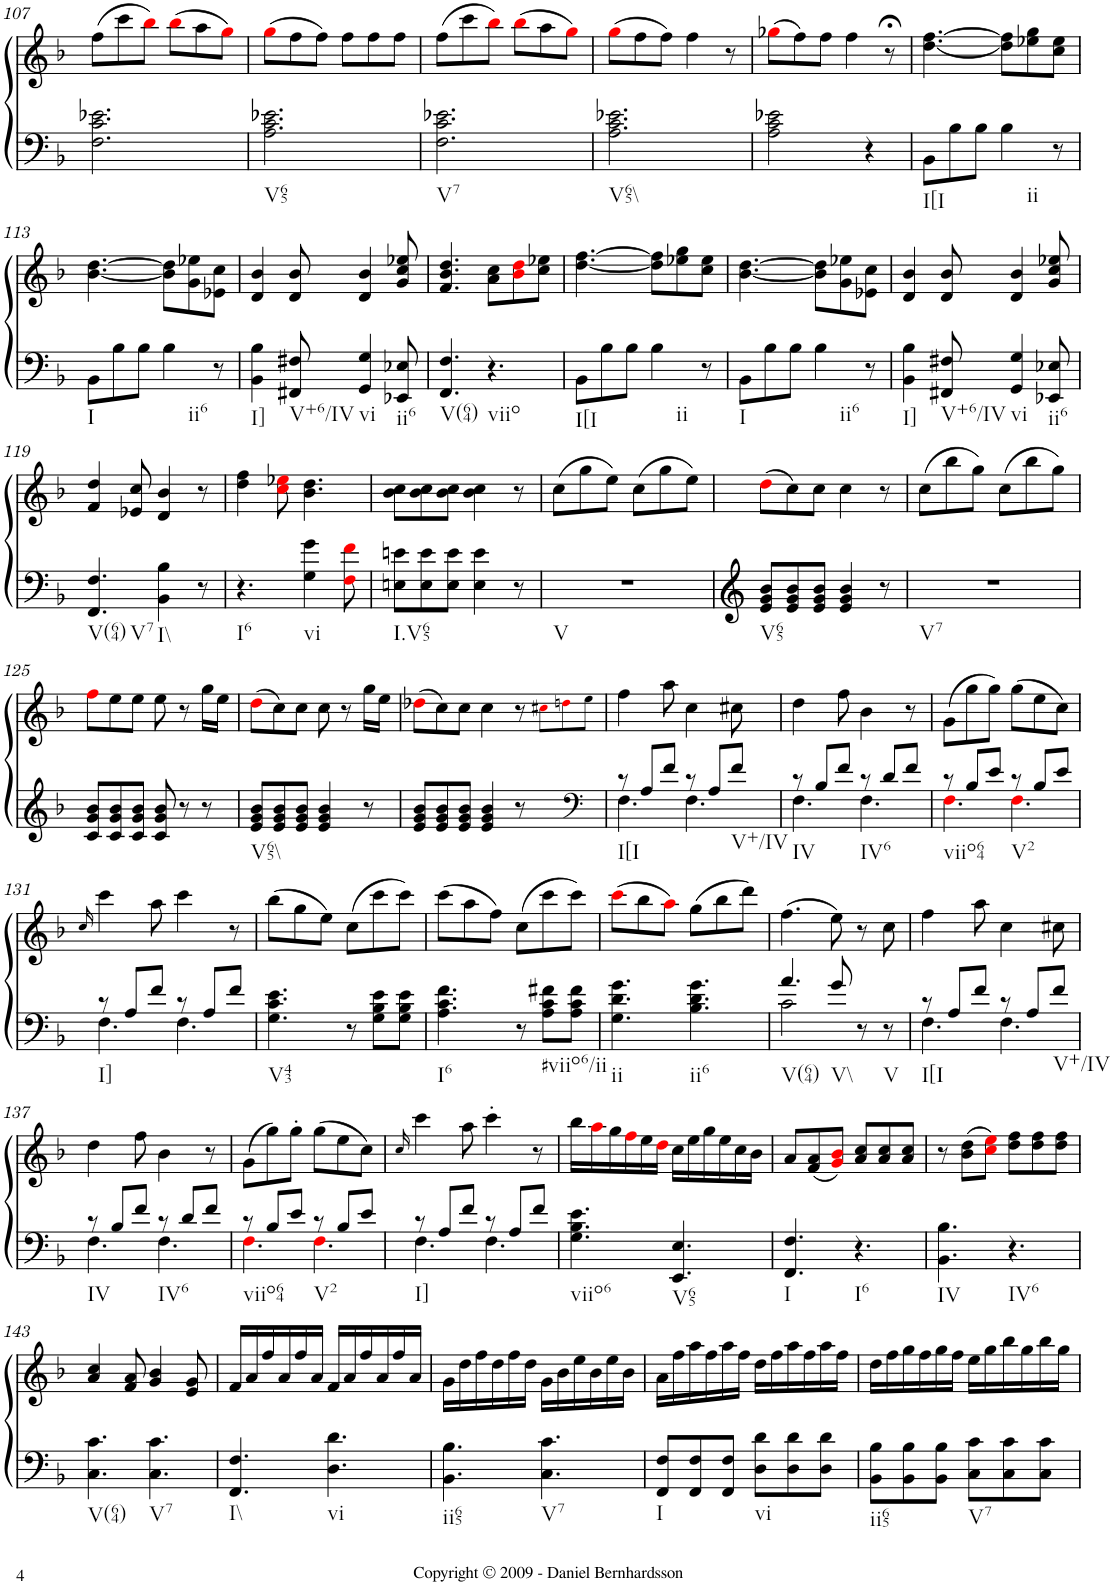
**kern	**kern
*part1	*part1
*staff2	*staff1
*I"Piano	*
*I'Pno.	*
!!LO:PB:g=z
*clefF4	*clefG2
*k[b-]	*k[b-]
*F:	*F:
*M6/8	*M6/8
=107	=107
2.F\ 2.c\ 2.e-X\	(8ff\L
.	8ccc\
.	8bb-i\J)
.	(8bb-i\L
.	8aa\
.	8ggi\J)
=108	=108
!LO:TX:b:t=V65	!
2.A\ 2.c\ 2.e-X\	(8ggi\L
.	8ff\
.	8ff\J)
.	8ff\L
.	8ff\
.	8ff\J
=109	=109
!LO:TX:b:t=V7	!
2.F\ 2.c\ 2.e-X\	(8ff\L
.	8ccc\
.	8bb-i\J)
.	(8bb-i\L
.	8aa\
.	8ggi\J)
=110	=110
!LO:TX:b:t=V65\\	!
2.A\ 2.c\ 2.e-X\	(8ggi\L
.	8ff\
.	8ff\J)
.	4ff\
.	8r
=111	=111
2A\ 2c\ 2e-X\	(8gg-Xi\L
.	8ff\)
.	8ff\J
.	4ff\
4r	.
.	8r;<
=112	=112
!LO:TX:b:t=I[I	!
8BB-\L	[<4.dd\ [>4.ff\
8B-\	.
8B-\J	.
!LO:TX:b:t=ii	!
4B-\	8dd\] 8ff\]L
.	8ee-X\ 8gg\
8r	8cc\ 8ee-\J
!!LO:LB:g=z
=113	=113
!LO:TX:b:t=I	!
8BB-\L	[<4.b-\ [>4.dd\
8B-\	.
8B-\J	.
!LO:TX:b:t=ii6	!
4B-\	8b-\] 8dd\]L
.	8g\ 8ee-X\
8r	8e-X\ 8cc\J
=114	=114
!LO:TX:b:t=I]	!
4BB-\ 4B-\	4d/ 4b-/
!LO:TX:b:t=V+6/IV	!
8FF#X/ 8F#X/	8d/ 8b-/
!LO:TX:b:t=vi	!
4GG/ 4G/	4d/ 4b-/
!LO:TX:b:t=ii6	!
8EE-X/ 8E-X/	8g/ 8cc/ 8ee-X/
=115	=115
!LO:TX:b:t=V(64)	!
4.FF/ 4.F/	4.f/ 4.b-/ 4.dd/
!LO:TX:b:t=viio	!
4.r	8a\ 8cc\L
.	8b-i\ 8ddi\
.	8cc\ 8ee-X\J
=116	=116
!LO:TX:b:t=I[I	!
8BB-\L	[<4.dd\ [>4.ff\
8B-\	.
8B-\J	.
!LO:TX:b:t=ii	!
4B-\	8dd\] 8ff\]L
.	8ee-X\ 8gg\
8r	8cc\ 8ee-\J
=117	=117
!LO:TX:b:t=I	!
8BB-\L	[<4.b-\ [>4.dd\
8B-\	.
8B-\J	.
!LO:TX:b:t=ii6	!
4B-\	8b-\] 8dd\]L
.	8g\ 8ee-X\
8r	8e-X\ 8cc\J
=118	=118
!LO:TX:b:t=I]	!
4BB-\ 4B-\	4d/ 4b-/
!LO:TX:b:t=V+6/IV	!
8FF#X/ 8F#X/	8d/ 8b-/
!LO:TX:b:t=vi	!
4GG/ 4G/	4d/ 4b-/
!LO:TX:b:t=ii6	!
8EE-X/ 8E-X/	8g/ 8cc/ 8ee-X/
!!LO:LB:g=z
=119	=119
!LO:TX:b:t=V(64)	!
!LO:TX:b:t=V7	!
4.FF/ 4.F/	4f/ 4dd/
.	8e-X/ 8cc/
!LO:TX:b:t=I\\	!
4BB-\ 4B-\	4d/ 4b-/
8r	8r
=120	=120
!LO:TX:b:t=I6	!
4.r	4dd\ 4ff\
.	8cci\ 8ee-Xi\
!LO:TX:b:t=vi	!
4G\ 4g\	4.b-\ 4.dd\
8Fi\ 8fi\	.
=121	=121
!LO:TX:b:t=I.V65	!
8En\ 8en\L	8b-\ 8cc\L
8E\ 8e\	8b-\ 8cc\
8E\ 8e\J	8b-\ 8cc\J
4E\ 4e\	4b-\ 4cc\
8r	8r
=122	=122
!LO:TX:b:t=V	!
2.r	(8cc\L
.	8gg\
.	8ee\J)
.	(8cc\L
.	8gg\
.	8ee\J)
=123	=123
!LO:TX:b:t=V65	!
8e/ 8g/ 8b-/L	(8ddi\L
8e/ 8g/ 8b-/	8cc\)
8e/ 8g/ 8b-/J	8cc\J
4e/ 4g/ 4b-/	4cc\
8r	8r
=124	=124
!LO:TX:b:t=V7	!
2.r	(8cc\L
.	8bb-\
.	8gg\J)
.	(8cc\L
.	8bb-\
.	8gg\J)
!!LO:LB:g=z
=125	=125
8c/ 8g/ 8b-/L	8ffi\L
8c/ 8g/ 8b-/	8ee\
8c/ 8g/ 8b-/J	8ee\J
8c/ 8g/ 8b-/	8ee\
8r	8r
8r	16gg\LL
.	16ee\JJ
=126	=126
!LO:TX:b:t=V65\\	!
8e/ 8g/ 8b-/L	(8ddi\L
8e/ 8g/ 8b-/	8cc\)
8e/ 8g/ 8b-/J	8cc\J
4e/ 4g/ 4b-/	8cc\
.	8r
8r	16gg\LL
.	16ee\JJ
=127	=127
8e/ 8g/ 8b-/L	(8dd-Xi\L
8e/ 8g/ 8b-/	8cc\)
8e/ 8g/ 8b-/J	8cc\J
4e/ 4g/ 4b-/	4cc\
8r	8r
4ryy	8cc#X!i\L
.	8ddn!i\
*clefF4	*
8ryy	8ee!\J
=128	=128
*^	*
!LO:TX:b:t=I[I	!	!
8r	4.F\	4ff\
8A/L	.	.
8f/J	.	8aa\
8r	4.F\	4cc\
8A/L	.	.
!LO:TX:b:t=V+/IV	!	!
8f/J	.	8cc#X\
=129	=129	=129
!LO:TX:b:t=IV	!	!
8r	4.F\	4dd\
8B-/L	.	.
8f/J	.	8ff\
!LO:TX:b:t=IV6	!	!
8r	4.F\	4b-\
8d/L	.	.
8f/J	.	8r
=130	=130	=130
!LO:TX:b:t=viio64	!	!
8r	4.Fi\	(8g\L
8B-/L	.	8gg\
8e/J	.	8gg\J)
!LO:TX:b:t=V2	!	!
8r	4.Fi\	(8gg\L
8B-/L	.	8ee\
8e/J	.	8cc\J)
!!LO:LB:g=z
=131	=131	=131
.	.	16qcc/
!LO:TX:b:t=I]	!	!
8r	4.F\	4ccc\
8A/L	.	.
8f/J	.	8aa\
8r	4.F\	4ccc\
8A/L	.	.
8f/J	.	8r
*v	*v	*
=132	=132
!LO:TX:b:t=V43	!
4.G\ 4.c\ 4.e\	(8bb-\L
.	8gg\
.	8ee\J)
8r	(8cc\L
8G\ 8B-\ 8e\L	8ccc\
8G\ 8B-\ 8e\J	8ccc\J)
=133	=133
!LO:TX:b:t=I6	!
4.A\ 4.c\ 4.f\	(8ccc\L
.	8aa\
.	8ff\J)
8r	(8cc\L
!LO:TX:b:t=#viio6/ii	!
8A\ 8c\ 8f#X\L	8ccc\
8A\ 8c\ 8f#\J	8ccc\J)
=134	=134
!LO:TX:b:t=ii	!
4.G\ 4.d\ 4.g\	(8ccci\L
.	8bb-\
.	8aai\J)
!LO:TX:b:t=ii6	!
4.B-\ 4.d\ 4.g\	(8gg\L
.	8bb-\
.	8ddd\J)
=135	=135
*^	*
!LO:TX:b:t=V(64)	!	!
4.a/	2c\	(4.ff\
!LO:TX:b:t=V\\	!	!
8g/	.	8ee\)
8r	8ryy	8r
!LO:TX:b:t=V	!	!
8r	8ryy	8cc\
=136	=136	=136
!LO:TX:b:t=I[I	!	!
8r	4.F\	4ff\
8A/L	.	.
8f/J	.	8aa\
8r	4.F\	4cc\
8A/L	.	.
!LO:TX:b:t=V+/IV	!	!
8f/J	.	8cc#X\
!!LO:LB:g=z
=137	=137	=137
!LO:TX:b:t=IV	!	!
8r	4.F\	4dd\
8B-/L	.	.
8f/J	.	8ff\
!LO:TX:b:t=IV6	!	!
8r	4.F\	4b-\
8d/L	.	.
8f/J	.	8r
=138	=138	=138
!LO:TX:b:t=viio64	!	!
8r	4.Fi\	(8g\L
8B-/L	.	8gg\)
8e/J	.	8gg'\J
!LO:TX:b:t=V2	!	!
8r	4.Fi\	(8gg\L
8B-/L	.	8ee\
8e/J	.	8cc\J)
=139	=139	=139
.	.	16qcc/
!LO:TX:b:t=I]	!	!
8r	4.F\	4ccc\
8A/L	.	.
8f/J	.	8aa\
8r	4.F\	4ccc'\
8A/L	.	.
8f/J	.	8r
*v	*v	*
=140	=140
!LO:TX:b:t=viio6	!
4.G\ 4.B-\ 4.e\	16bb-\LL
.	16aai\
.	16gg\
.	16ffi\
.	16ee\
.	16ddi\JJ
!LO:TX:b:t=V65	!
4.EE/ 4.E/	16cc\LL
.	16ee\
.	16gg\
.	16ee\
.	16cc\
.	16b-\JJ
=141	=141
!LO:TX:b:t=I	!
4.FF/ 4.F/	8a/L
.	(8f/ 8a/
.	8gi/ 8b-i/J)
!LO:TX:b:t=I6	!
4.r	8a/ 8cc/L
.	8a/ 8cc/
.	8a/ 8cc/J
=142	=142
!LO:TX:b:t=IV	!
4.BB-\ 4.B-\	8r
.	(8b-\ 8dd\L
.	8cci\ 8eei\J)
!LO:TX:b:t=IV6	!
4.r	8dd\ 8ff\L
.	8dd\ 8ff\
.	8dd\ 8ff\J
!!LO:LB:g=z
=143	=143
!LO:TX:b:t=V(64)	!
4.C\ 4.c\	4a/ 4cc/
.	8f/ 8a/
!LO:TX:b:t=V7	!
4.C\ 4.c\	4g/ 4b-/
.	8e/ 8g/
=144	=144
!LO:TX:b:t=I\\	!
4.FF/ 4.F/	16f/LL
.	16a/
.	16ff/
.	16a/
.	16ff/
.	16a/JJ
!LO:TX:b:t=vi	!
4.D\ 4.d\	16f/LL
.	16a/
.	16ff/
.	16a/
.	16ff/
.	16a/JJ
=145	=145
!LO:TX:b:t=ii65	!
4.BB-\ 4.B-\	16g\LL
.	16dd\
.	16ff\
.	16dd\
.	16ff\
.	16dd\JJ
!LO:TX:b:t=V7	!
4.C\ 4.c\	16g\LL
.	16b-\
.	16ee\
.	16b-\
.	16ee\
.	16b-\JJ
=146	=146
!LO:TX:b:t=I	!
8FF/ 8F/L	16a\LL
.	16ff\
8FF/ 8F/	16aa\
.	16ff\
8FF/ 8F/J	16aa\
.	16ff\JJ
!LO:TX:b:t=vi	!
8D\ 8d\L	16dd\LL
.	16ff\
8D\ 8d\	16aa\
.	16ff\
8D\ 8d\J	16aa\
.	16ff\JJ
=147	=147
!LO:TX:b:t=ii65	!
8BB-\ 8B-\L	16dd\LL
.	16ff\
8BB-\ 8B-\	16gg\
.	16ff\
8BB-\ 8B-\J	16gg\
.	16ff\JJ
!LO:TX:b:t=V7	!
8C\ 8c\L	16ee\LL
.	16gg\
8C\ 8c\	16bb-\
.	16gg\
8C\ 8c\J	16bb-\
.	16gg\JJ
=	=
*-	*-
